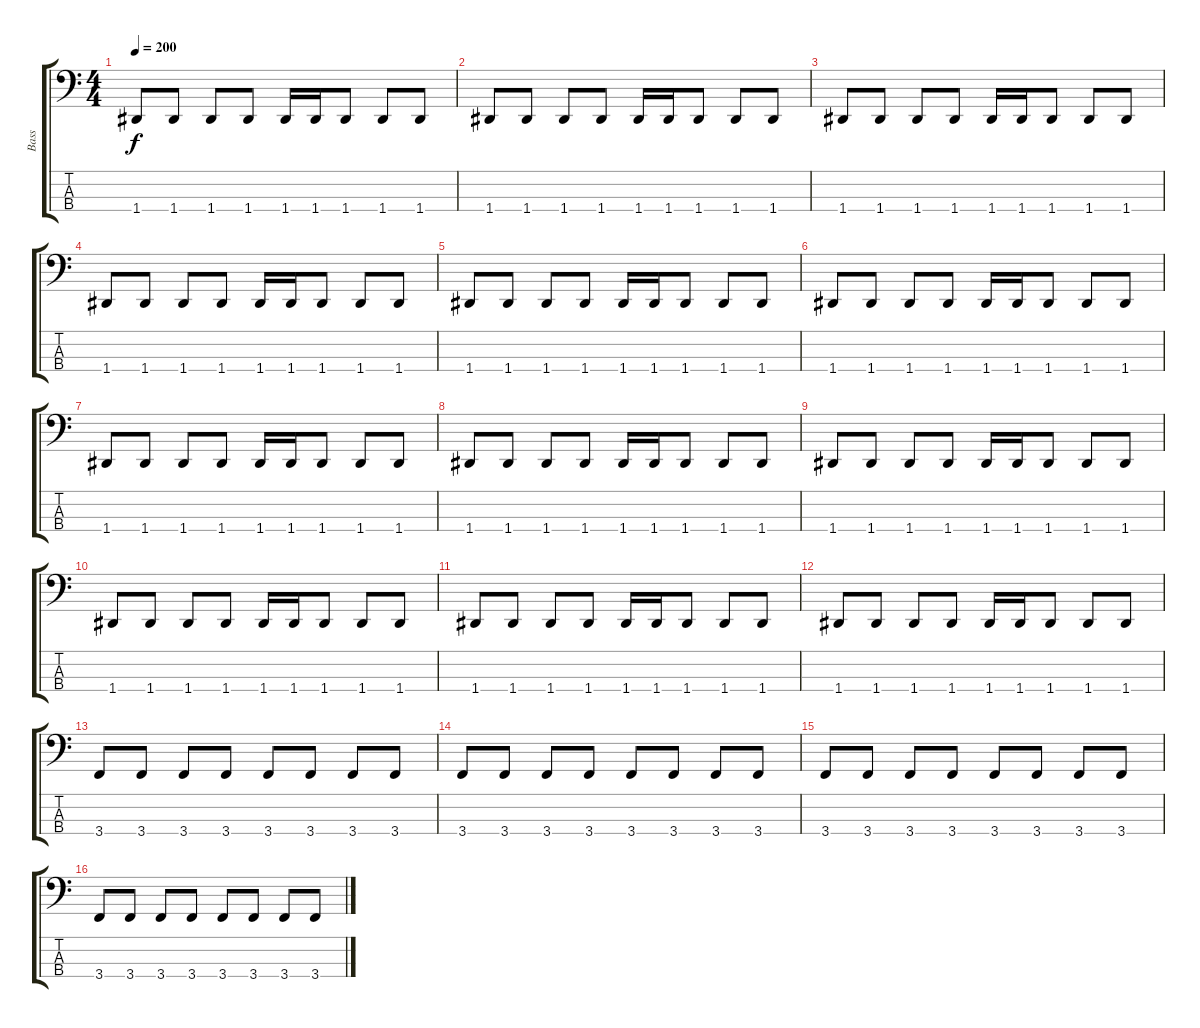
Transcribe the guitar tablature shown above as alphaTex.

\track ("Bass" "Bass") {instrument electricbassfinger}
\staff {score tabs}
\tuning (F2 C2 G1 D1) {hide}
\ts (4 4)
\tempo 200
\clef f4
\ks c
1.4.8{dy f} 1.4.8 1.4.8 1.4.8 1.4.16 1.4.16 1.4.8 1.4.8 1.4.8 |
1.4.8 1.4.8 1.4.8 1.4.8 1.4.16 1.4.16 1.4.8 1.4.8 1.4.8 |
1.4.8 1.4.8 1.4.8 1.4.8 1.4.16 1.4.16 1.4.8 1.4.8 1.4.8 |
1.4.8 1.4.8 1.4.8 1.4.8 1.4.16 1.4.16 1.4.8 1.4.8 1.4.8 |
1.4.8 1.4.8 1.4.8 1.4.8 1.4.16 1.4.16 1.4.8 1.4.8 1.4.8 |
1.4.8 1.4.8 1.4.8 1.4.8 1.4.16 1.4.16 1.4.8 1.4.8 1.4.8 |
1.4.8 1.4.8 1.4.8 1.4.8 1.4.16 1.4.16 1.4.8 1.4.8 1.4.8 |
1.4.8 1.4.8 1.4.8 1.4.8 1.4.16 1.4.16 1.4.8 1.4.8 1.4.8 |
1.4.8 1.4.8 1.4.8 1.4.8 1.4.16 1.4.16 1.4.8 1.4.8 1.4.8 |
1.4.8 1.4.8 1.4.8 1.4.8 1.4.16 1.4.16 1.4.8 1.4.8 1.4.8 |
1.4.8 1.4.8 1.4.8 1.4.8 1.4.16 1.4.16 1.4.8 1.4.8 1.4.8 |
1.4.8 1.4.8 1.4.8 1.4.8 1.4.16 1.4.16 1.4.8 1.4.8 1.4.8 |
3.4.8 3.4.8 3.4.8 3.4.8 3.4.8 3.4.8 3.4.8 3.4.8 |
3.4.8 3.4.8 3.4.8 3.4.8 3.4.8 3.4.8 3.4.8 3.4.8 |
3.4.8 3.4.8 3.4.8 3.4.8 3.4.8 3.4.8 3.4.8 3.4.8 |
3.4.8 3.4.8 3.4.8 3.4.8 3.4.8 3.4.8 3.4.8 3.4.8
